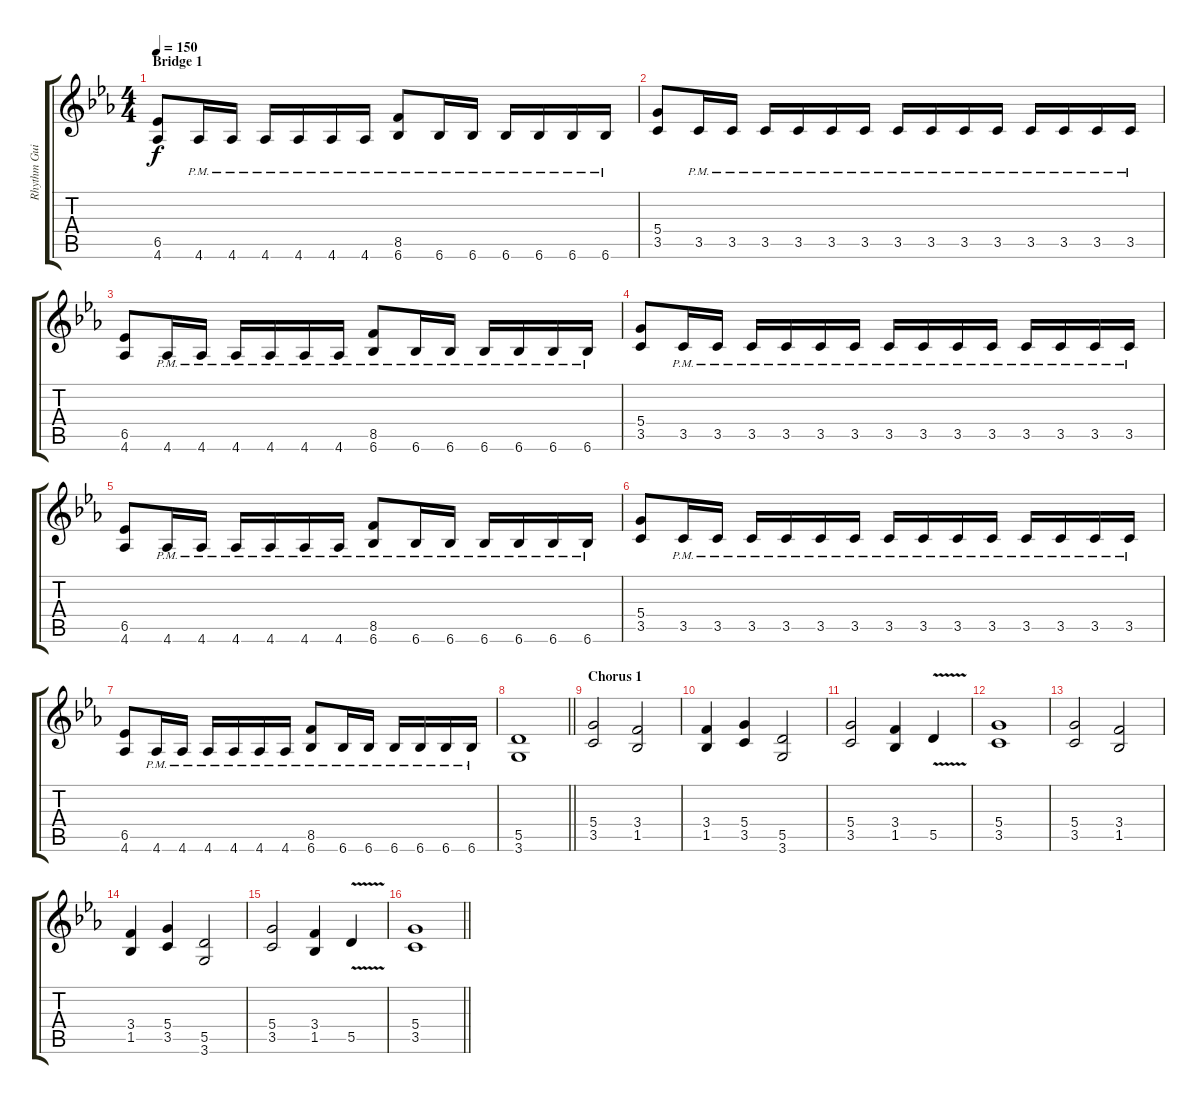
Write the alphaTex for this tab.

\track ("Rhythm Guitar 2: Mikael Bakajev" "Rhythm Gui") {instrument distortionguitar}
\staff {score tabs}
\tuning (E4 B3 G3 D3 A2 E2) {hide}
\ts (4 4)
\section ("" "Bridge 1")
\tempo 150
\clef g2
\ks cminor
(6.5 4.6).8{dy f} 4.6{pm}.16 4.6{pm}.16 4.6{pm}.16 4.6{pm}.16 4.6{pm}.16 4.6{pm}.16 (8.5{pm} 6.6{pm}).8 6.6{pm}.16 6.6{pm}.16 6.6{pm}.16 6.6{pm}.16 6.6{pm}.16 6.6{pm}.16 |
(5.4 3.5).8 3.5{pm}.16 3.5{pm}.16 3.5{pm}.16 3.5{pm}.16 3.5{pm}.16 3.5{pm}.16 3.5{pm}.16 3.5{pm}.16 3.5{pm}.16 3.5{pm}.16 3.5{pm}.16 3.5{pm}.16 3.5{pm}.16 3.5{pm}.16 |
(6.5 4.6).8 4.6{pm}.16 4.6{pm}.16 4.6{pm}.16 4.6{pm}.16 4.6{pm}.16 4.6{pm}.16 (8.5{pm} 6.6{pm}).8 6.6{pm}.16 6.6{pm}.16 6.6{pm}.16 6.6{pm}.16 6.6{pm}.16 6.6{pm}.16 |
(5.4 3.5).8 3.5{pm}.16 3.5{pm}.16 3.5{pm}.16 3.5{pm}.16 3.5{pm}.16 3.5{pm}.16 3.5{pm}.16 3.5{pm}.16 3.5{pm}.16 3.5{pm}.16 3.5{pm}.16 3.5{pm}.16 3.5{pm}.16 3.5{pm}.16 |
(6.5 4.6).8 4.6{pm}.16 4.6{pm}.16 4.6{pm}.16 4.6{pm}.16 4.6{pm}.16 4.6{pm}.16 (8.5{pm} 6.6{pm}).8 6.6{pm}.16 6.6{pm}.16 6.6{pm}.16 6.6{pm}.16 6.6{pm}.16 6.6{pm}.16 |
(5.4 3.5).8 3.5{pm}.16 3.5{pm}.16 3.5{pm}.16 3.5{pm}.16 3.5{pm}.16 3.5{pm}.16 3.5{pm}.16 3.5{pm}.16 3.5{pm}.16 3.5{pm}.16 3.5{pm}.16 3.5{pm}.16 3.5{pm}.16 3.5{pm}.16 |
(6.5 4.6).8 4.6{pm}.16 4.6{pm}.16 4.6{pm}.16 4.6{pm}.16 4.6{pm}.16 4.6{pm}.16 (8.5{pm} 6.6{pm}).8 6.6{pm}.16 6.6{pm}.16 6.6{pm}.16 6.6{pm}.16 6.6{pm}.16 6.6{pm}.16 |
\barLineRight lightlight
(5.5 3.6).1 |
\section ("" "Chorus 1")
(5.4 3.5).2 (3.4 1.5).2 |
(3.4 1.5).4 (5.4 3.5).4 (5.5 3.6).2 |
(5.4 3.5).2 (3.4 1.5).4 5.5{v}.4 |
(5.4 3.5).1 |
(5.4 3.5).2 (3.4 1.5).2 |
(3.4 1.5).4 (5.4 3.5).4 (5.5 3.6).2 |
(5.4 3.5).2 (3.4 1.5).4 5.5{v}.4 |
\barLineRight lightlight
(5.4 3.5).1
